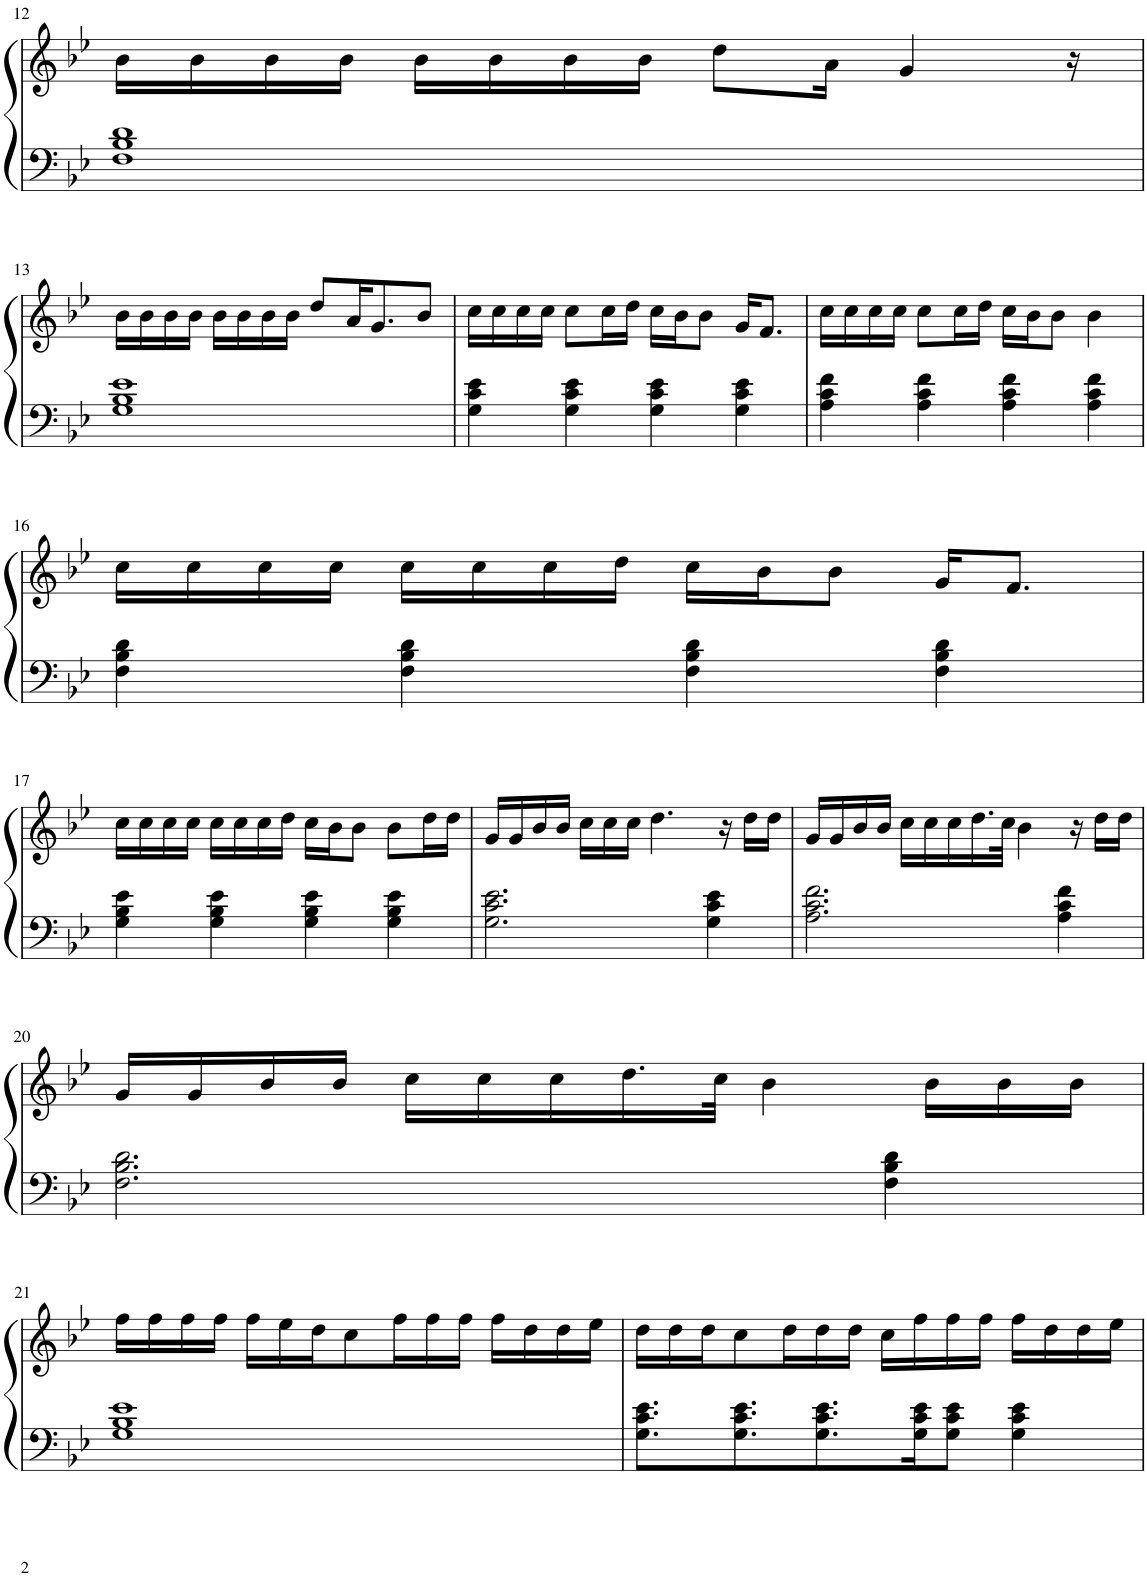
**kern	**kern
*part1	*part1
*staff2	*staff1
*I"Piano	*
*I'Pno.	*
!!LO:PB:g=z
*clefF4	*clefG2
*k[b-e-]	*k[b-e-]
*M4/4	*M4/4
=12	=12
1F 1B- 1d	16b-\LL
.	16b-\
.	16b-\
.	16b-\JJ
.	16b-\LL
.	16b-\
.	16b-\
.	16b-\JJ
.	8dd\L
.	16a\Jk
.	4g/
.	16r
!!LO:LB:g=z
=13	=13
1G 1B- 1e-	16b-\LL
.	16b-\
.	16b-\
.	16b-\JJ
.	16b-\LL
.	16b-\
.	16b-\
.	16b-\JJ
.	8dd/L
.	16a/K
.	8.g/
.	8b-/J
=14	=14
4G\ 4c\ 4e-\	16cc\LL
.	16cc\
.	16cc\
.	16cc\JJ
4G\ 4c\ 4e-\	8cc\L
.	16cc\L
.	16dd\JJ
4G\ 4c\ 4e-\	16cc\LL
.	16b-\J
.	8b-\J
4G\ 4c\ 4e-\	16g/KL
.	8.f/J
=15	=15
4A\ 4c\ 4f\	16cc\LL
.	16cc\
.	16cc\
.	16cc\JJ
4A\ 4c\ 4f\	8cc\L
.	16cc\L
.	16dd\JJ
4A\ 4c\ 4f\	16cc\LL
.	16b-\J
.	8b-\J
4A\ 4c\ 4f\	4b-\
!!LO:LB:g=z
=16	=16
4F\ 4B-\ 4d\	16cc\LL
.	16cc\
.	16cc\
.	16cc\JJ
4F\ 4B-\ 4d\	16cc\LL
.	16cc\
.	16cc\
.	16dd\JJ
4F\ 4B-\ 4d\	16cc\LL
.	16b-\J
.	8b-\J
4F\ 4B-\ 4d\	16g/KL
.	8.f/J
!!LO:LB:g=z
=17	=17
4G\ 4B-\ 4e-\	16cc\LL
.	16cc\
.	16cc\
.	16cc\JJ
4G\ 4B-\ 4e-\	16cc\LL
.	16cc\
.	16cc\
.	16dd\JJ
4G\ 4B-\ 4e-\	16cc\LL
.	16b-\J
.	8b-\J
4G\ 4B-\ 4e-\	8b-\L
.	16dd\L
.	16dd\JJ
=18	=18
2.G\ 2.c\ 2.e-\	16g/LL
.	16g/
.	16b-/
.	16b-/JJ
.	16cc\LL
.	16cc\
.	16cc\JJ
.	4.dd\
4G\ 4c\ 4e-\	.
.	16r
.	16dd\LL
.	16dd\JJ
=19	=19
2.A\ 2.c\ 2.f\	16g/LL
.	16g/
.	16b-/
.	16b-/JJ
.	16cc\LL
.	16cc\
.	16cc\
.	16.dd\
.	32cc\JJk
.	4b-\
4A\ 4c\ 4f\	.
.	16r
.	16dd\LL
.	16dd\JJ
!!LO:LB:g=z
=20	=20
2.F\ 2.B-\ 2.d\	16g/LL
.	16g/
.	16b-/
.	16b-/JJ
.	16cc\LL
.	16cc\
.	16cc\
.	16.dd\
.	32cc\JJk
.	4b-\
4F\ 4B-\ 4d\	.
.	16b-\LL
.	16b-\
.	16b-\JJ
!!LO:LB:g=z
=21	=21
1G 1B- 1e-	16ff\LL
.	16ff\
.	16ff\
.	16ff\JJ
.	16ff\LL
.	16ee-\
.	16dd\J
.	8cc\
.	16ff\L
.	16ff\
.	16ff\JJ
.	16ff\LL
.	16dd\
.	16dd\
.	16ee-\JJ
=22	=22
8.G\ 8.c\ 8.e-\L	16dd\LL
.	16dd\
.	16dd\J
8.G\ 8.c\ 8.e-\	8cc\
.	16dd\L
8.G\ 8.c\ 8.e-\	16dd\
.	16dd\JJ
.	16cc\LL
16G\ 16c\ 16e-\K	16ff\
8G\ 8c\ 8e-\J	16ff\
.	16ff\JJ
4G\ 4c\ 4e-\	16ff\LL
.	16dd\
.	16dd\
.	16ee-\JJ
=	=
*-	*-
